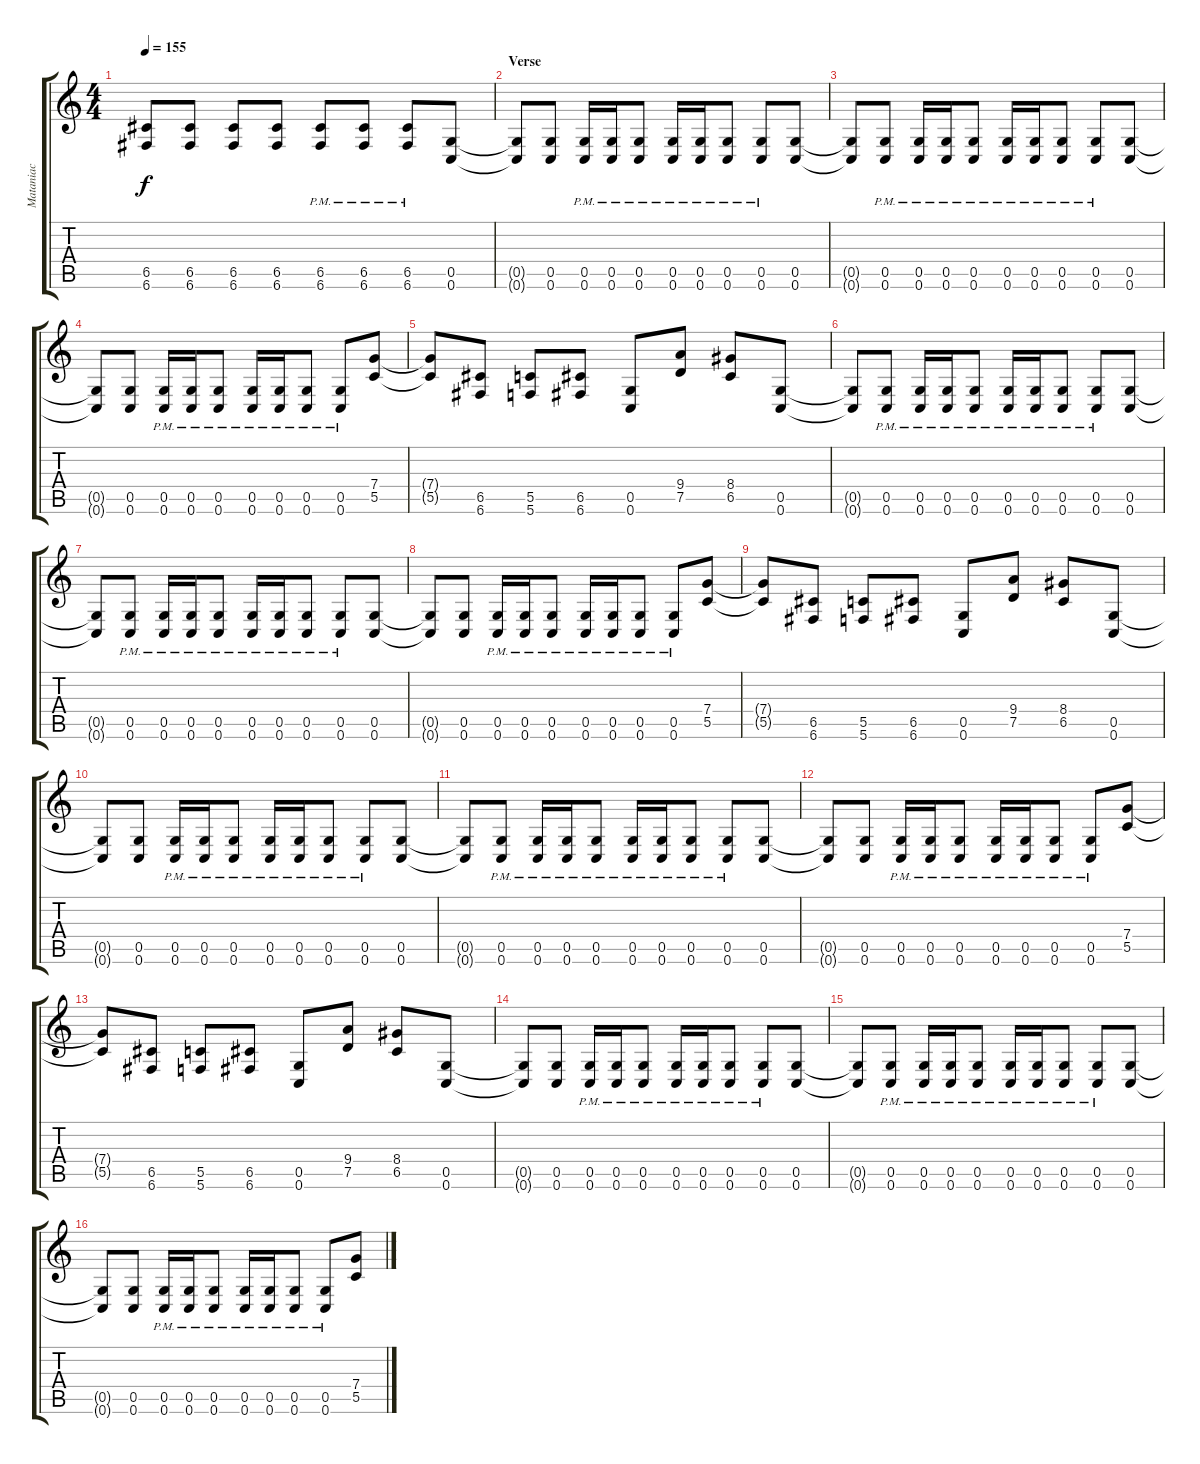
\track ("Mataniac" "Mataniac") {instrument distortionguitar}
\staff {score tabs}
\tuning (D4 A3 F3 C3 G2 C2) {hide}
\ts (4 4)
\tempo 155
\clef g2
\ks c
(6.5{t} 6.6{t}).8{dy f} (6.5 6.6).8 (6.5 6.6).8 (6.5 6.6).8 (6.5{pm} 6.6{pm}).8 (6.5{pm} 6.6{pm}).8 (6.5{pm} 6.6{pm}).8 (0.5 0.6).8 |
\section ("" "Verse")
(0.5{t} 0.6{t}).8 (0.5 0.6).8 (0.5{pm} 0.6{pm}).16 (0.5{pm} 0.6{pm}).16 (0.5{pm} 0.6{pm}).8 (0.5{pm} 0.6{pm}).16 (0.5{pm} 0.6{pm}).16 (0.5{pm} 0.6{pm}).8 (0.5{pm} 0.6{pm}).8 (0.5 0.6).8 |
(0.5{t} 0.6{t}).8 (0.5{pm} 0.6{pm}).8 (0.5{pm} 0.6{pm}).16 (0.5{pm} 0.6{pm}).16 (0.5{pm} 0.6{pm}).8 (0.5{pm} 0.6{pm}).16 (0.5{pm} 0.6{pm}).16 (0.5{pm} 0.6{pm}).8 (0.5{pm} 0.6{pm}).8 (0.5 0.6).8 |
(0.5{t} 0.6{t}).8 (0.5 0.6).8 (0.5{pm} 0.6{pm}).16 (0.5{pm} 0.6{pm}).16 (0.5{pm} 0.6{pm}).8 (0.5{pm} 0.6{pm}).16 (0.5{pm} 0.6{pm}).16 (0.5{pm} 0.6{pm}).8 (0.5{pm} 0.6{pm}).8 (7.4 5.5).8 |
(7.4{t} 5.5{t}).8 (6.5 6.6).8 (5.5 5.6).8 (6.5 6.6).8 (0.5 0.6).8 (9.4 7.5).8 (8.4 6.5).8 (0.5 0.6).8 |
(0.5{t} 0.6{t}).8 (0.5{pm} 0.6{pm}).8 (0.5{pm} 0.6{pm}).16 (0.5{pm} 0.6{pm}).16 (0.5{pm} 0.6{pm}).8 (0.5{pm} 0.6{pm}).16 (0.5{pm} 0.6{pm}).16 (0.5{pm} 0.6{pm}).8 (0.5{pm} 0.6{pm}).8 (0.5 0.6).8 |
(0.5{t} 0.6{t}).8 (0.5{pm} 0.6{pm}).8 (0.5{pm} 0.6{pm}).16 (0.5{pm} 0.6{pm}).16 (0.5{pm} 0.6{pm}).8 (0.5{pm} 0.6{pm}).16 (0.5{pm} 0.6{pm}).16 (0.5{pm} 0.6{pm}).8 (0.5{pm} 0.6{pm}).8 (0.5 0.6).8 |
(0.5{t} 0.6{t}).8 (0.5 0.6).8 (0.5{pm} 0.6{pm}).16 (0.5{pm} 0.6{pm}).16 (0.5{pm} 0.6{pm}).8 (0.5{pm} 0.6{pm}).16 (0.5{pm} 0.6{pm}).16 (0.5{pm} 0.6{pm}).8 (0.5{pm} 0.6{pm}).8 (7.4 5.5).8 |
(7.4{t} 5.5{t}).8 (6.5 6.6).8 (5.5 5.6).8 (6.5 6.6).8 (0.5 0.6).8 (9.4 7.5).8 (8.4 6.5).8 (0.5 0.6).8 |
(0.5{t} 0.6{t}).8 (0.5 0.6).8 (0.5{pm} 0.6{pm}).16 (0.5{pm} 0.6{pm}).16 (0.5{pm} 0.6{pm}).8 (0.5{pm} 0.6{pm}).16 (0.5{pm} 0.6{pm}).16 (0.5{pm} 0.6{pm}).8 (0.5{pm} 0.6{pm}).8 (0.5 0.6).8 |
(0.5{t} 0.6{t}).8 (0.5{pm} 0.6{pm}).8 (0.5{pm} 0.6{pm}).16 (0.5{pm} 0.6{pm}).16 (0.5{pm} 0.6{pm}).8 (0.5{pm} 0.6{pm}).16 (0.5{pm} 0.6{pm}).16 (0.5{pm} 0.6{pm}).8 (0.5{pm} 0.6{pm}).8 (0.5 0.6).8 |
(0.5{t} 0.6{t}).8 (0.5 0.6).8 (0.5{pm} 0.6{pm}).16 (0.5{pm} 0.6{pm}).16 (0.5{pm} 0.6{pm}).8 (0.5{pm} 0.6{pm}).16 (0.5{pm} 0.6{pm}).16 (0.5{pm} 0.6{pm}).8 (0.5{pm} 0.6{pm}).8 (7.4 5.5).8 |
(7.4{t} 5.5{t}).8 (6.5 6.6).8 (5.5 5.6).8 (6.5 6.6).8 (0.5 0.6).8 (9.4 7.5).8 (8.4 6.5).8 (0.5 0.6).8 |
(0.5{t} 0.6{t}).8 (0.5 0.6).8 (0.5{pm} 0.6{pm}).16 (0.5{pm} 0.6{pm}).16 (0.5{pm} 0.6{pm}).8 (0.5{pm} 0.6{pm}).16 (0.5{pm} 0.6{pm}).16 (0.5{pm} 0.6{pm}).8 (0.5{pm} 0.6{pm}).8 (0.5 0.6).8 |
(0.5{t} 0.6{t}).8 (0.5{pm} 0.6{pm}).8 (0.5{pm} 0.6{pm}).16 (0.5{pm} 0.6{pm}).16 (0.5{pm} 0.6{pm}).8 (0.5{pm} 0.6{pm}).16 (0.5{pm} 0.6{pm}).16 (0.5{pm} 0.6{pm}).8 (0.5{pm} 0.6{pm}).8 (0.5 0.6).8 |
(0.5{t} 0.6{t}).8 (0.5 0.6).8 (0.5{pm} 0.6{pm}).16 (0.5{pm} 0.6{pm}).16 (0.5{pm} 0.6{pm}).8 (0.5{pm} 0.6{pm}).16 (0.5{pm} 0.6{pm}).16 (0.5{pm} 0.6{pm}).8 (0.5{pm} 0.6{pm}).8 (7.4 5.5).8
